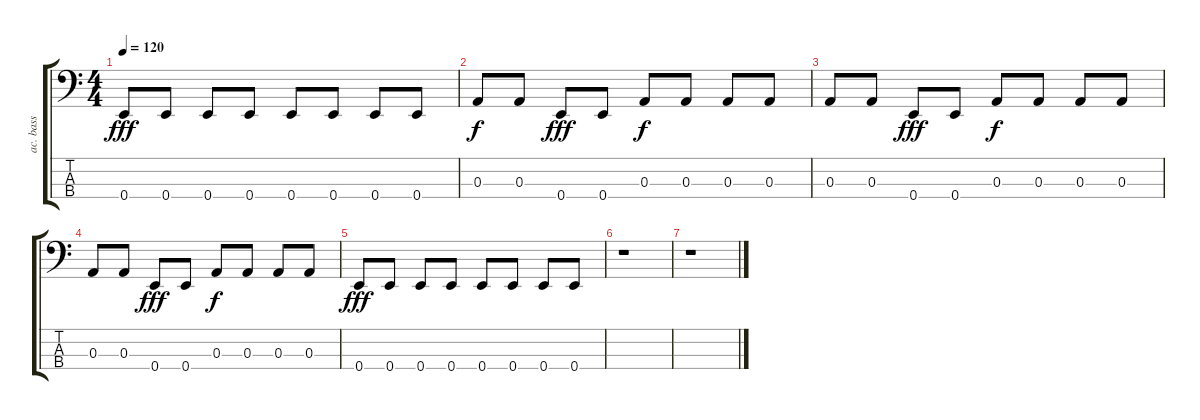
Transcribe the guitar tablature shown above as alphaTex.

\track ("ac. bass" "ac. bass") {instrument acousticbass}
\staff {score tabs}
\tuning (G2 D2 A1 E1) {hide}
\ts (4 4)
\tempo 120
\clef f4
\ks c
0.4.8{dy fff} 0.4.8 0.4.8 0.4.8 0.4.8 0.4.8 0.4.8 0.4.8 |
0.3.8{dy f} 0.3.8 0.4.8{dy fff} 0.4.8 0.3.8{dy f} 0.3.8 0.3.8 0.3.8 |
0.3.8 0.3.8 0.4.8{dy fff} 0.4.8 0.3.8{dy f} 0.3.8 0.3.8 0.3.8 |
0.3.8 0.3.8 0.4.8{dy fff} 0.4.8 0.3.8{dy f} 0.3.8 0.3.8 0.3.8 |
0.4.8{dy fff} 0.4.8 0.4.8 0.4.8 0.4.8 0.4.8 0.4.8 0.4.8 |
r.1 |
r.1
